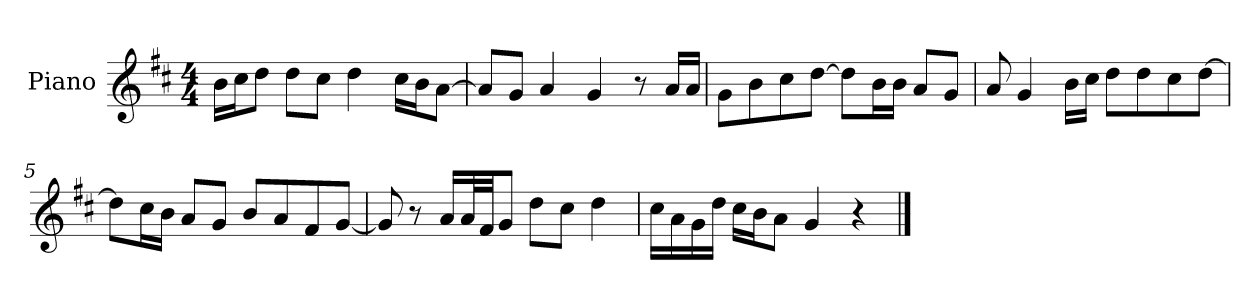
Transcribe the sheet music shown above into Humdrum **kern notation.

**kern
*part1
*staff1
*I"Piano
*I'P-no
*clefG2
*k[f#c#]
*M4/4
*MM90
=1
16b\LL
16cc#\J
8dd\J
8dd\L
8cc#\J
4dd\
16cc#\LL
16b\J
[8a\J
=2
8a/L]
8g/J
4a/
4g/
8r
16a/LL
16a/JJ
=3
8g\L
8b\
8cc#\
[8dd\J
8dd\L]
16b\L
16b\JJ
8a/L
8g/J
=4
8a/
4g/
16b\LL
16cc#\JJ
8dd\L
8dd\
8cc#\
[8dd\J
!!LO:LB:g=z
=5
8dd\L]
16cc#\L
16b\JJ
8a/L
8g/J
8b/L
8a/
8f#/
[8g/J
=6
8g/]
8r
16a/LL
32a/L
32f#/JJ
8g/J
8dd\L
8cc#\J
4dd\
=7
16cc#\LL
16a\
16g\
16dd\JJ
16cc#\LL
16b\J
8a\J
4g/
4r
==
*-
